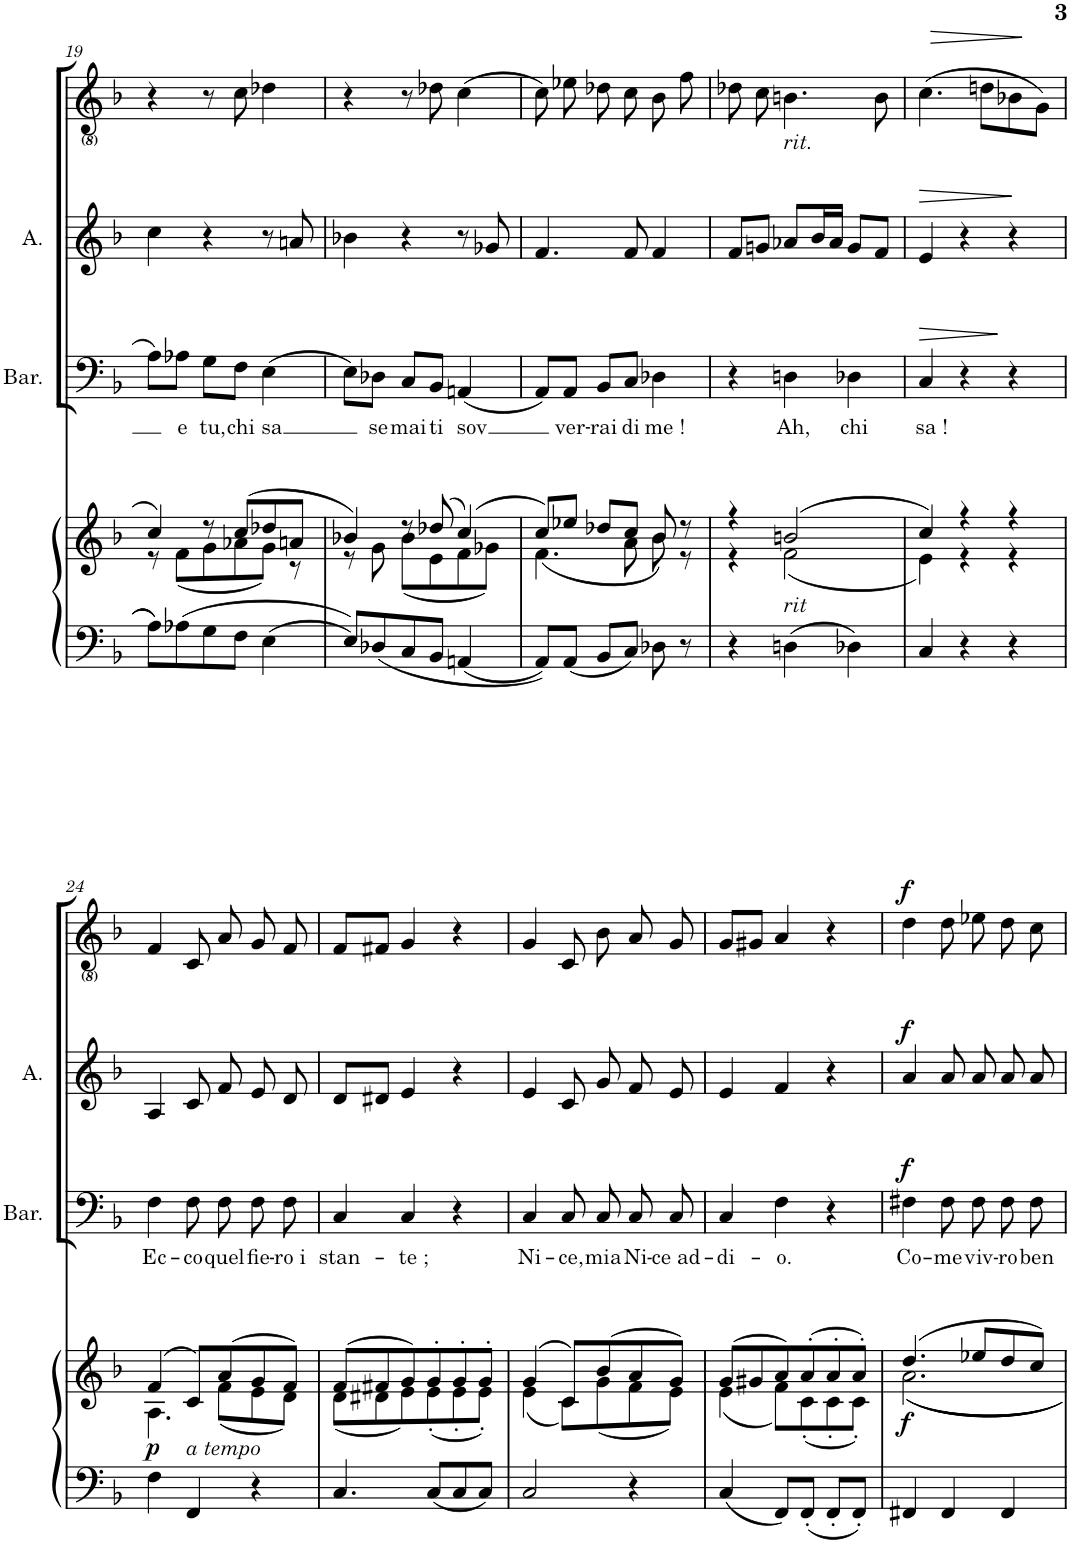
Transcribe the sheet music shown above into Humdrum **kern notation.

**kern	**kern	**dynam	**kern	**text	**dynam	**kern	**dynam	**kern	**dynam
*part4	*part4	*part4	*part3	*part3	*part3	*part2	*part2	*part1	*part1
*staff5	*staff4	*staff4/5	*staff3	*staff3	*staff3	*staff2	*staff2	*staff1	*staff1
*I"Piano	*	*	*I"Baryton	*	*	*I"Alto	*	*I"Voice	*
*I'Pno	*	*	*I'Bar.	*	*	*I'A.	*	*I'V	*
!!LO:PB:g=z
*clefF4	*clefG2	*	*clefF4	*	*	*clefG2	*	*clefG2	*
*k[b-]	*k[b-]	*	*k[b-]	*	*	*k[b-]	*	*k[b-]	*
*M3/4	*M3/4	*	*M3/4	*	*	*M3/4	*	*M3/4	*
=19	=19	=19	=19	=19	=19	=19	=19	=19	=19
*	*^	*	*	*	*	*	*	*	*
8A\L	4cc/	8r	.	8A\L	.	.	4cc\	.	4r	.
!	!	!	!	!	!LO:LY:b	!	!	!	!	!
8A-X\	.	(8f\L	.	8A-X\J	e	.	.	.	.	.
!	!	!	!	!	!LO:LY:b	!	!	!	!	!
8G\	8r	8g\	.	8G\L	tu,	.	4r	.	8r	.
!	!	!	!	!	!LO:LY:b	!	!	!	!	!
8F\J	(8cc/L	8a-X\	.	8F\J	chi	.	.	.	8cc\	.
!	!	!	!	!	!LO:LY:b	!	!	!	!	!
4E\	8dd-X/	8g\J)	.	(4E\	sa	.	8r	.	4dd-X\	.
.	8an/J	8r	.	.	.	.	8an/	.	.	.
=20	=20	=20	=20	=20	=20	=20	=20	=20	=20	=20
8E/L	4b-X/)	8r	.	8E\L)	.	.	4b-X\	.	4r	.
!	!	!	!	!	!LO:LY:b	!	!	!	!	!
8D-X/	.	8g\	.	8D-X\J	se	.	.	.	.	.
!	!	!	!	!	!LO:LY:b	!	!	!	!	!
8C/	8r	(8b-\L	.	8C/L	mai	.	4r	.	8r	.
!	!	!	!	!	!LO:LY:b	!	!	!	!	!
8BB-/J	(8dd-X/	8e\	.	8BB-/J	ti	.	.	.	8dd-X\	.
!	!	!	!	!	!LO:LY:b	!	!	!	!	!
4AAn/	(4cc/)	8f\	.	(4AAn/	-sov	.	8r	.	(4cc\	.
.	.	8g-X\J)	.	.	.	.	8g-X/	.	.	.
=21	=21	=21	=21	=21	=21	=21	=21	=21	=21	=21
8AA/L	8cc/L)	(4.f\	.	8AA/L)	.	.	4.f/	.	8cc\)	.
!	!	!	!	!	!LO:LY:b	!	!	!	!	!
8AA/J	8ee-X/J	.	.	8AA/J	ver-	.	.	.	8ee-X\	.
!	!	!	!	!	!LO:LY:b	!	!	!	!	!
8BB-/L	8dd-X/L	.	.	8BB-/L	-rai	.	.	.	8dd-X\	.
!	!	!	!	!	!LO:LY:b	!	!	!	!	!
8C/J	8cc/J	8a\	.	8C/J	di	.	8f/	.	8cc\	.
!	!	!	!	!	!LO:LY:b	!	!	!	!	!
8D-X\	(8b-/	8b-\	.	4D-X\	me !	.	4f/	.	8b-\	.
8r	8r	8r	.	.	.	.	.	.	8ff\	.
=22	=22	=22	=22	=22	=22	=22	=22	=22	=22	=22
4r	4r	4r	.	4r	.	.	8f/L	.	8dd-X\	.
.	.	.	.	.	.	.	8gn/J	.	8cc\	.
!	!	!	!	!	!	!	!	!	!LO:TX:b:i:t=rit.	!
!	!LO:TX:b:i:t=rit	!	!	!	!	!	!	!	!	!
!	!	!	!	!	!LO:LY:b	!	!	!	!	!
4Dn\	(2bn/	2f\	.	4Dn\	Ah,	.	8a-X/L	.	4.bn\	.
.	.	.	.	.	.	.	16b-/L	.	.	.
.	.	.	.	.	.	.	16a-/JJ	.	.	.
!	!	!	!	!	!LO:LY:b	!	!	!	!	!
4D-X\	.	.	.	4D-X\	chi	.	8g/L	.	.	.
.	.	.	.	.	.	.	8f/J	.	8b\	.
=23	=23	=23	=23	=23	=23	=23	=23	=23	=23	=23
!	!	!	!	!	!LO:LY:b	!LO:HP:b	!	!LO:HP:b	!	!LO:HP:b
4C/	4cc/)	4e\)	.	4C/	sa !	>	4e/	>	(4.cc\	>
4r	4r	4r	.	4r	.	.	4r	.	.	.
.	.	.	.	.	.	.	.	.	8ddn\L	.
4r	4r	4r	.	4r	.	]	4r	]	8b-X\	.
.	.	.	.	.	.	.	.	.	8g\J)	]
!!LO:LB:g=z
=24	=24	=24	=24	=24	=24	=24	=24	=24	=24	=24
!	!	!	!LO:DY:b	!	!LO:LY:b	!	!	!	!	!
4F\	(4f/	4.A\	p	4F\	Ec-	.	4A/	.	4f/	.
!	!LO:TX:b:i:t=a tempo	!	!	!	!	!	!	!	!	!
!	!	!	!	!	!LO:LY:b	!	!	!	!	!
4FF/	8c/L)	.	.	8F\	-co	.	8c/	.	8c/	.
!	!	!	!	!	!LO:LY:b	!	!	!	!	!
.	(8a/	(8f\L	.	8F\	quel	.	8f/	.	8a/	.
!	!	!	!	!	!LO:LY:b	!	!	!	!	!
4r	8g/	8e\	.	8F\	fie-	.	8e/	.	8g/	.
!	!	!	!	!	!LO:LY:b	!	!	!	!	!
.	8f/J)	8d\J)	.	8F\	-ro i	.	8d/	.	8f/	.
=25	=25	=25	=25	=25	=25	=25	=25	=25	=25	=25
!	!	!	!	!	!LO:LY:b	!	!	!	!	!
4.C/	(8f/L	(8d\L	.	4C/	stan-	.	8d/L	.	8f/L	.
.	8f#X/	8d#X\	.	.	.	.	8d#X/J	.	8f#X/J	.
!	!	!	!	!	!LO:LY:b	!	!	!	!	!
.	8g/)	8e\)	.	4C/	-te ;	.	4e/	.	4g/	.
8C/L	8g'/	(8e'\	.	.	.	.	.	.	.	.
8C/	8g'/	8e'\	.	4r	.	.	4r	.	4r	.
8C/J	8g'/J	8e'\J)	.	.	.	.	.	.	.	.
=26	=26	=26	=26	=26	=26	=26	=26	=26	=26	=26
!	!	!	!	!	!LO:LY:b	!	!	!	!	!
2C/	(4g/	(4e\	.	4C/	Ni-	.	4e/	.	4g/	.
!	!	!	!	!	!LO:LY:b	!	!	!	!	!
.	8c/L)	8c\L)	.	8C/	-ce,	.	8c/	.	8c/	.
!	!	!	!	!	!LO:LY:b	!	!	!	!	!
.	(8b-/	(8g\	.	8C/	mia	.	8g/	.	8b-\	.
!	!	!	!	!	!LO:LY:b	!	!	!	!	!
4r	8a/	8f\	.	8C/	Ni-	.	8f/	.	8a/	.
!	!	!	!	!	!LO:LY:b	!	!	!	!	!
.	8g/J)	8e\J)	.	8C/	-ce ad-	.	8e/	.	8g/	.
=27	=27	=27	=27	=27	=27	=27	=27	=27	=27	=27
!	!	!	!	!	!LO:LY:b	!	!	!	!	!
4C/	(8g/L	(4e\	.	4C/	-di-	.	4e/	.	8g/L	.
.	8g#X/	.	.	.	.	.	.	.	8g#X/J	.
!	!	!	!	!	!LO:LY:b	!	!	!	!	!
8FF/L	8a/)	8f\L)	.	4F\	-o.	.	4f/	.	4a/	.
8FF'/J	(8a'/	(8c'\	.	.	.	.	.	.	.	.
8FF'/L	8a'/	8c'\	.	4r	.	.	4r	.	4r	.
8FF'/J	8a'/J)	8c'\J)	.	.	.	.	.	.	.	.
=28	=28	=28	=28	=28	=28	=28	=28	=28	=28	=28
!	!	!	!LO:DY:b	!	!LO:LY:b	!LO:DY:a	!	!LO:DY:a	!	!LO:DY:a
4FF#X/	(4.dd/	2.a\	f	4F#X\	Co-	f	4a/	f	4dd\	f
!	!	!	!	!	!LO:LY:b	!	!	!	!	!
4FF#/	.	.	.	8F#\	-me	.	8a/	.	8dd\	.
!	!	!	!	!	!LO:LY:b	!	!	!	!	!
.	8ee-X/L	.	.	8F#\	viv-	.	8a/	.	8ee-X\	.
!	!	!	!	!	!LO:LY:b	!	!	!	!	!
4FF#/	8dd/	.	.	8F#\	-ro	.	8a/	.	8dd\	.
!	!	!	!	!	!LO:LY:b	!	!	!	!	!
.	8cc/J)	.	.	8F#\	ben	.	8a/	.	8cc\	.
*	*v	*v	*	*	*	*	*	*	*	*
=	=	=	=	=	=	=	=	=	=
*-	*-	*-	*-	*-	*-	*-	*-	*-	*-
